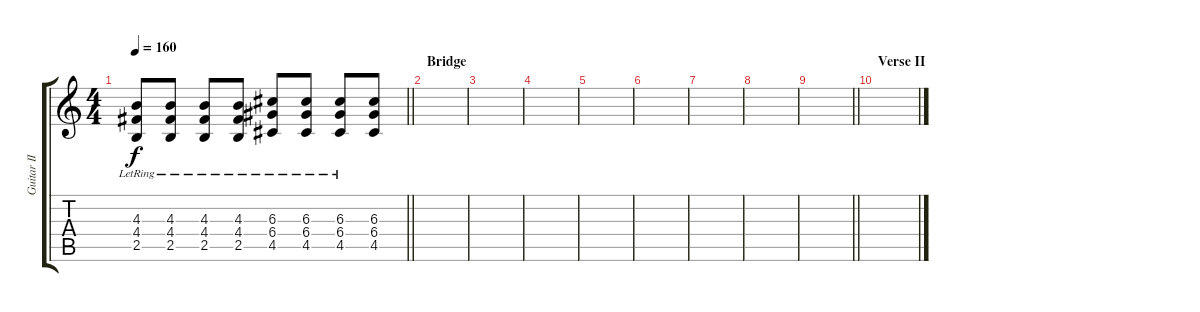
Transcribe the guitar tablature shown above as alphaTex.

\track ("Guitar II" "Guitar II") {instrument distortionguitar}
\staff {score tabs}
\tuning (E4 B3 G3 D3 A2 D2) {hide}
\ts (4 4)
\tempo 160
\clef g2
\barLineRight lightlight
\ks c
(4.3{lr} 4.4{lr} 2.5{lr}).8{dy f} (4.3{lr} 4.4{lr} 2.5{lr}).8 (4.3{lr} 4.4{lr} 2.5{lr}).8 (4.3{lr} 4.4{lr} 2.5{lr}).8 (6.3{lr} 6.4{lr} 4.5{lr}).8 (6.3{lr} 6.4{lr} 4.5{lr}).8 (6.3{lr} 6.4{lr} 4.5{lr}).8 (6.3 6.4 4.5).8 |
\section ("" "Bridge")
|
|
|
|
|
|
|
\barLineRight lightlight
|
\section ("" "Verse II")
